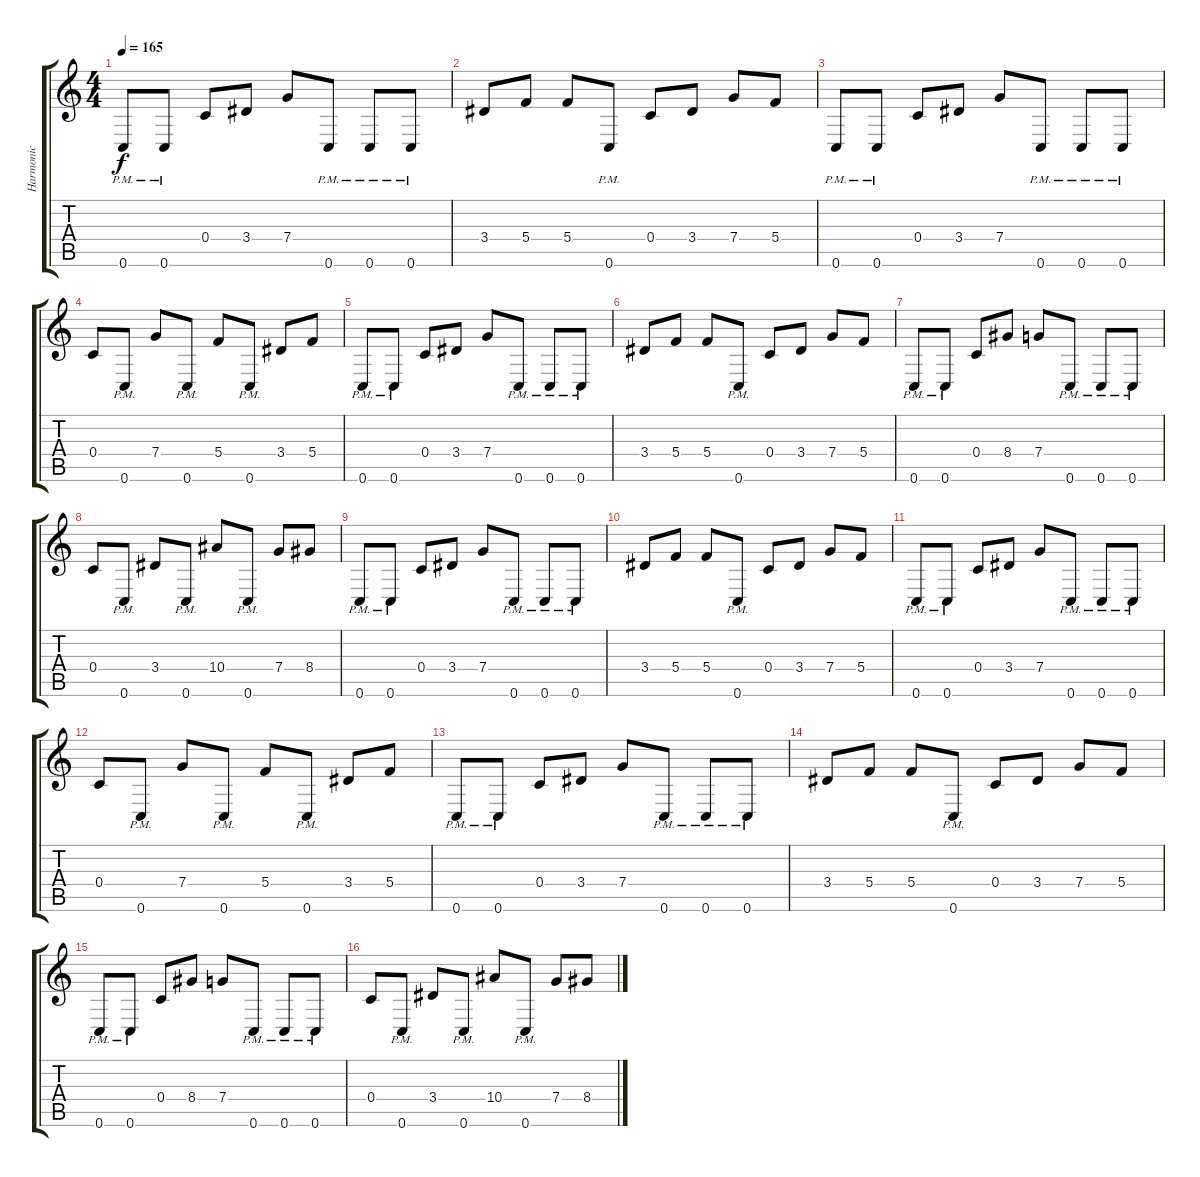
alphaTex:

\track ("Harmonic" "Harmonic") {instrument overdrivenguitar}
\staff {score tabs}
\tuning (D4 A3 F3 C3 G2 C2) {hide}
\ts (4 4)
\tempo 165
\clef g2
\ks c
0.6{pm}.8{dy f} 0.6{pm}.8 0.4.8 3.4.8 7.4.8 0.6{pm}.8 0.6{pm}.8 0.6{pm}.8 |
3.4.8 5.4.8 5.4.8 0.6{pm}.8 0.4.8 3.4.8 7.4.8 5.4.8 |
0.6{pm}.8 0.6{pm}.8 0.4.8 3.4.8 7.4.8 0.6{pm}.8 0.6{pm}.8 0.6{pm}.8 |
0.4.8 0.6{pm}.8 7.4.8 0.6{pm}.8 5.4.8 0.6{pm}.8 3.4.8 5.4.8 |
0.6{pm}.8 0.6{pm}.8 0.4.8 3.4.8 7.4.8 0.6{pm}.8 0.6{pm}.8 0.6{pm}.8 |
3.4.8 5.4.8 5.4.8 0.6{pm}.8 0.4.8 3.4.8 7.4.8 5.4.8 |
0.6{pm}.8 0.6{pm}.8 0.4.8 8.4.8 7.4.8 0.6{pm}.8 0.6{pm}.8 0.6{pm}.8 |
0.4.8 0.6{pm}.8 3.4.8 0.6{pm}.8 10.4.8 0.6{pm}.8 7.4.8 8.4.8 |
0.6{pm}.8 0.6{pm}.8 0.4.8 3.4.8 7.4.8 0.6{pm}.8 0.6{pm}.8 0.6{pm}.8 |
3.4.8 5.4.8 5.4.8 0.6{pm}.8 0.4.8 3.4.8 7.4.8 5.4.8 |
0.6{pm}.8 0.6{pm}.8 0.4.8 3.4.8 7.4.8 0.6{pm}.8 0.6{pm}.8 0.6{pm}.8 |
0.4.8 0.6{pm}.8 7.4.8 0.6{pm}.8 5.4.8 0.6{pm}.8 3.4.8 5.4.8 |
0.6{pm}.8 0.6{pm}.8 0.4.8 3.4.8 7.4.8 0.6{pm}.8 0.6{pm}.8 0.6{pm}.8 |
3.4.8 5.4.8 5.4.8 0.6{pm}.8 0.4.8 3.4.8 7.4.8 5.4.8 |
0.6{pm}.8 0.6{pm}.8 0.4.8 8.4.8 7.4.8 0.6{pm}.8 0.6{pm}.8 0.6{pm}.8 |
0.4.8 0.6{pm}.8 3.4.8 0.6{pm}.8 10.4.8 0.6{pm}.8 7.4.8 8.4.8
